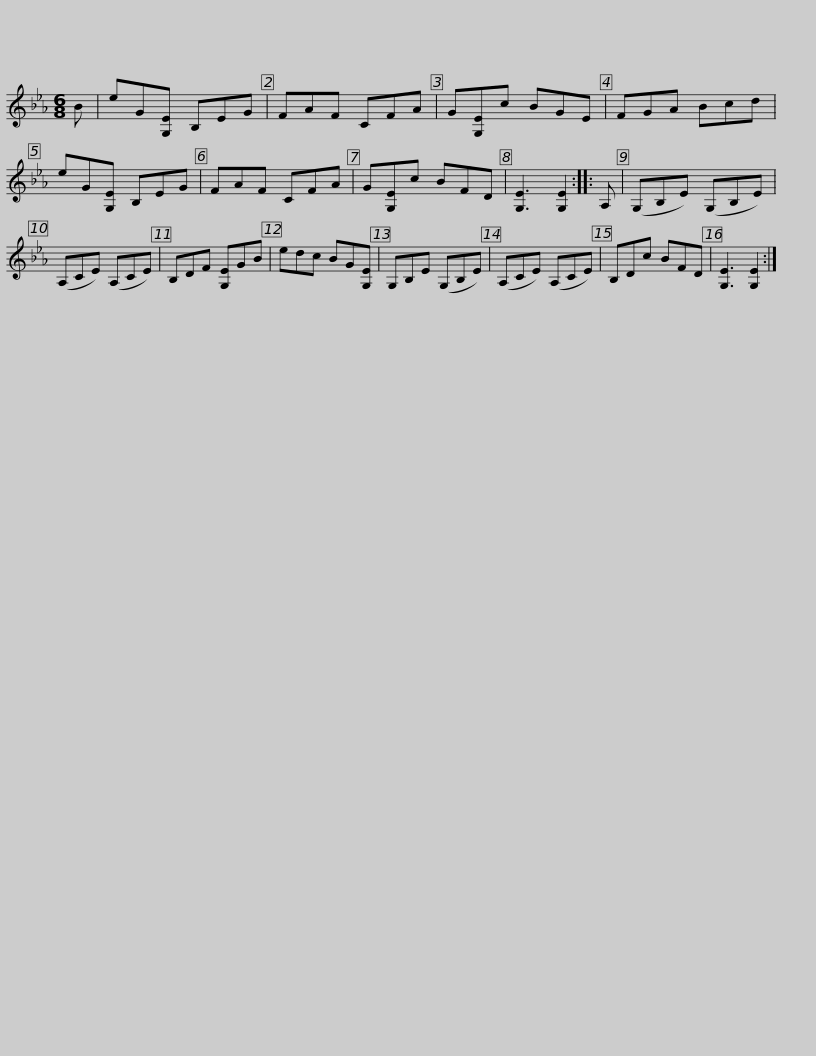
X:1
L:1/8
M:6/8
I:linebreak $
K:Eb
V:1 treble
V:1
 B | eG[G,E] B,EG | FAF CFA | G[G,E]c BGE | FGA Bcd | %5
 eG[G,E] B,EG | FAF CFA | G[G,E]c BFD |$ [G,E]3 [G,E]2 :: A, | %10
 (G,B,E) (G,B,E) | (A,CE) (A,CE) | B,DF [G,E]GB | edc BG[G,E] | G,B,E (G,B,E) |$ %15
 (A,CE) (A,CE) | B,Dc BFD | [G,E]3 [G,E]2 :| %18
